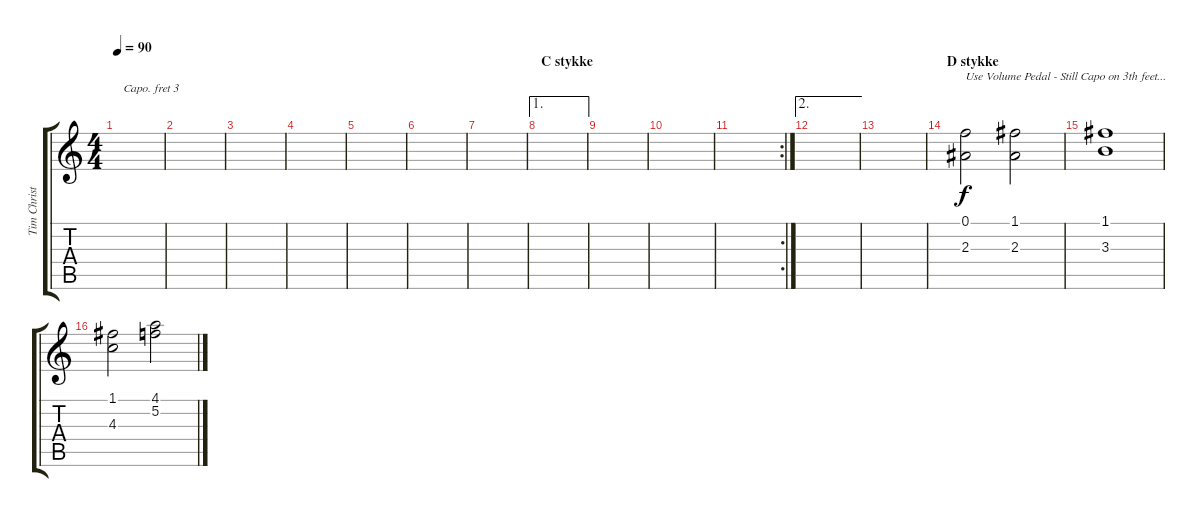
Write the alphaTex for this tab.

\track ("Tim Christensen (Guitar 2)" "Tim Christ") {instrument overdrivenguitar}
\staff {score tabs}
\capo 3
\tuning (D4 A3 F3 C3 G2 D2) {hide}
\ts (4 4)
\tempo 90
\clef g2
\ks c
|
|
|
|
|
|
|
\ae 1
\section ("" "C stykke")
|
|
|
\rc 2
|
\ae 2
|
|
\section ("" "D stykke")
(0.1 2.3).2{txt "Use Volume Pedal - Still Capo on 3th feet..."} (1.1 2.3).2 |
(1.1 3.3).1 |
(1.1 4.3).2 (4.1 5.2).2
